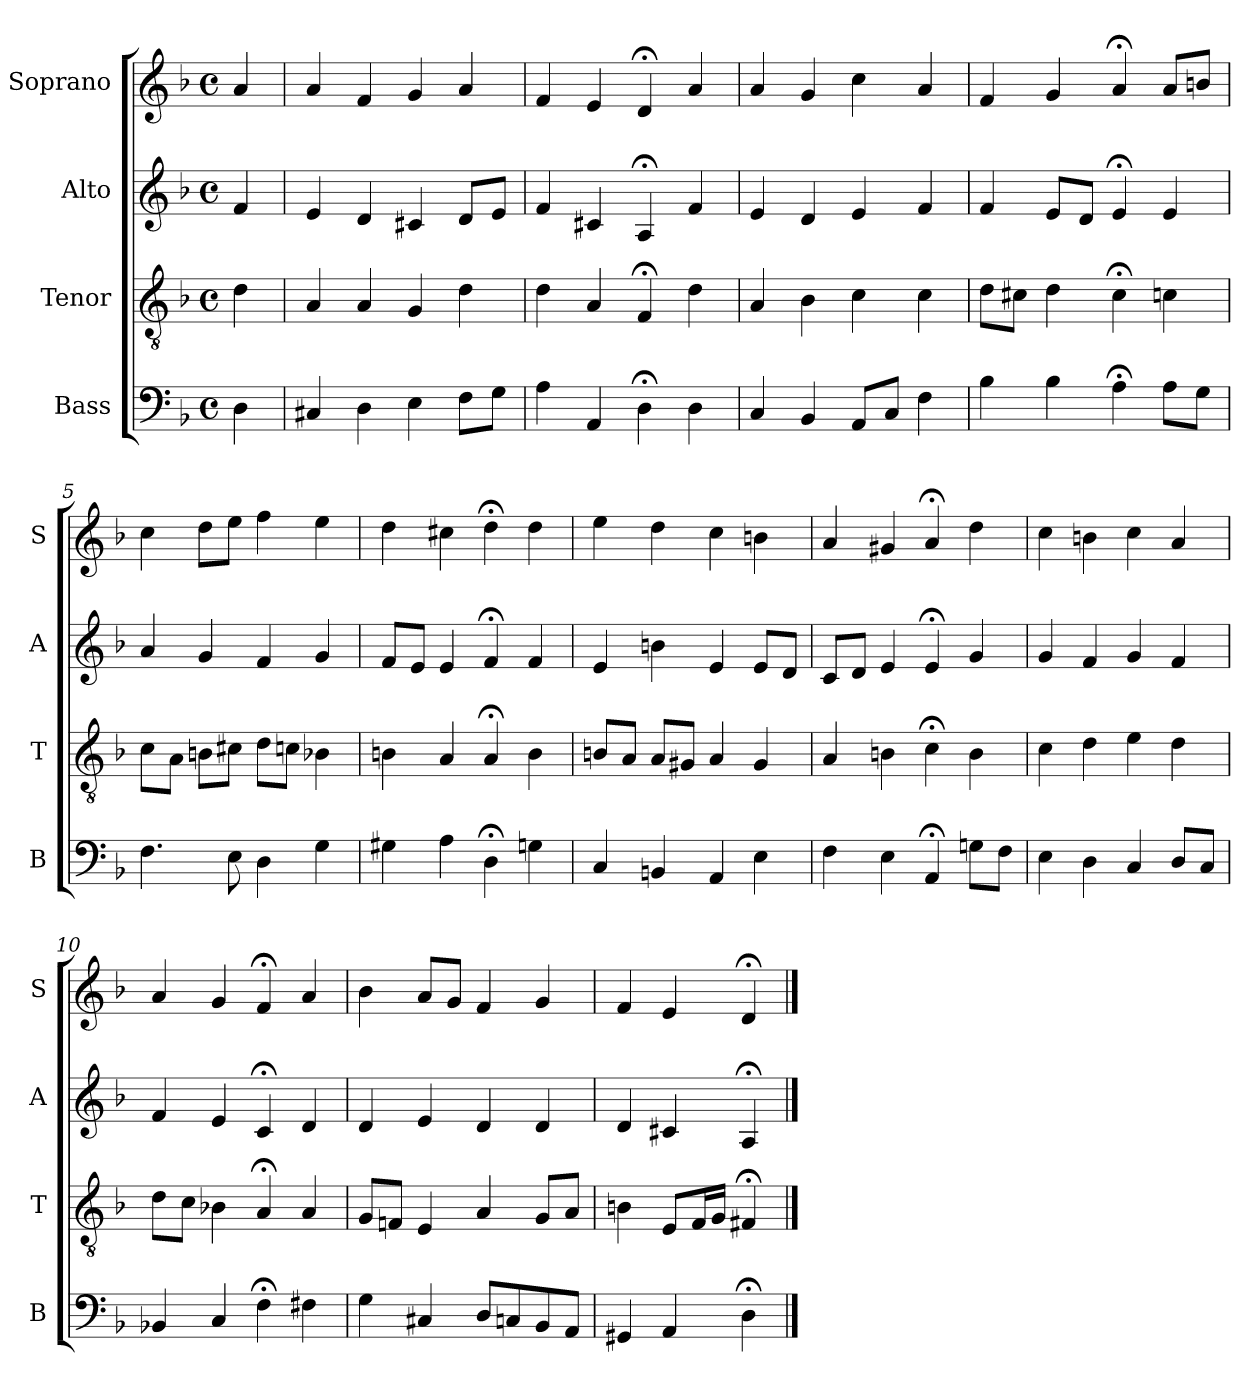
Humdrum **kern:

**kern	**kern	**kern	**kern
*part4	*part3	*part2	*part1
*staff4	*staff3	*staff2	*staff1
*I"Bass	*I"Tenor	*I"Alto	*I"Soprano
*I'B	*I'T	*I'A	*I'S
*clefF4	*clefGv2	*clefG2	*clefG2
*k[b-]	*k[b-]	*k[b-]	*k[b-]
*d:	*d:	*d:	*d:
*M4/4	*M4/4	*M4/4	*M4/4
*met(c)	*met(c)	*met(c)	*met(c)
*MM100	*MM100	*MM100	*MM100
=	=	=	=
4D	4d	4f	4a
=1	=1	=1	=1
4C#X	4A	4e	4a
4D	4A	4d	4f
4E	4G	4c#X	4g
8FL	4d	8dL	4a
8GJ	.	8eJ	.
=2	=2	=2	=2
4A	4d	4f	4f
4AA	4A	4c#X	4e
4D;<	4F;<	4A;<	4d;<
4D	4d	4f	4a
=3	=3	=3	=3
4C	4A	4e	4a
4BB-	4B-i	4d	4gi
8AAL	4ci	4e	4cci
8CJ	.	.	.
4F	4c	4f	4a
=4	=4	=4	=4
4B-	8dL	4f	4f
.	8c#XJ	.	.
4B-	4d	8eL	4g
.	.	8dJ	.
4A;<	4c#;<	4e;<	4a;<
8AL	4cn	4e	8aL
8GJ	.	.	8bnJ
=5	=5	=5	=5
4.F	8cL	4a	4cc
.	8AJ	.	.
.	8BnL	4g	8ddL
8E	8c#XJ	.	8eeJ
4D	8dL	4f	4ff
.	8cnJ	.	.
4G	4B-X	4g	4ee
=6	=6	=6	=6
4G#X	4Bn	8fL	4dd
.	.	8eJ	.
4A	4A	4e	4cc#X
4D;<	4A;<	4f;<	4dd;<
4Gn	4B	4f	4dd
=7	=7	=7	=7
4C	8BnL	4e	4ee
.	8AJ	.	.
4BBn	8AL	4bn	4dd
.	8G#XJ	.	.
4AA	4A	4e	4cc
4E	4G#	8eL	4bn
.	.	8dJ	.
=8	=8	=8	=8
4F	4A	8cL	4a
.	.	8dJ	.
4E	4Bn	4e	4g#X
4AA;<	4c;<	4e;<	4a;<
8GnL	4B	4g	4dd
8FJ	.	.	.
=9	=9	=9	=9
4E	4c	4g	4cc
4D	4d	4f	4bn
4C	4e	4g	4cc
8DL	4d	4f	4a
8CJ	.	.	.
=10	=10	=10	=10
4BB-X	8dL	4f	4a
.	8cJ	.	.
4C	4B-X	4e	4g
4F;<	4A;<	4c;<	4f;<
4F#X	4A	4d	4a
=11	=11	=11	=11
4G	8GL	4d	4b-
.	8FnJ	.	.
4C#X	4E	4e	8aL
.	.	.	8gJ
8DL	4A	4d	4f
8Cn	.	.	.
8BB-	8GL	4d	4g
8AAJ	8AJ	.	.
=12	=12	=12	=12
4GG#X	4Bn	4d	4f
4AA	8EL	4c#X	4e
.	16FL	.	.
.	16GJJ	.	.
4D;<	4F#X;<	4A;<	4d;<
==	==	==	==
*-	*-	*-	*-
